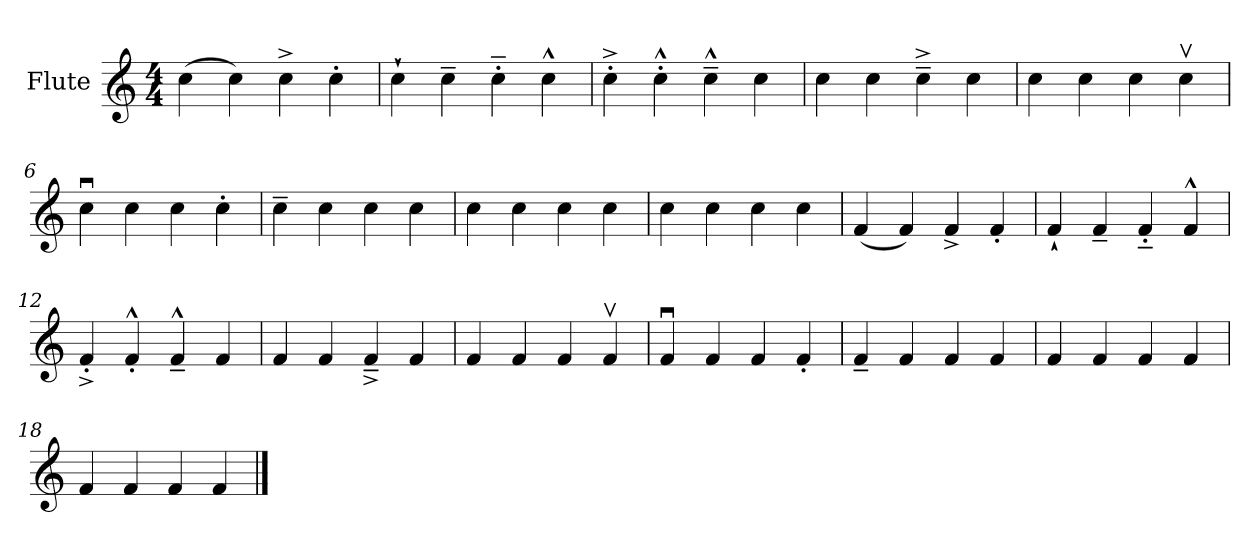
**kern
*part1
*staff1
*I"Flute
*I'Fl.
*clefG2
*k[]
*M4/4
=1
(>4cc\
4cc\)
4cc^\
4cc'\
=2
4cc`\
4cc~\
4cc'~\
4cc^^\
=3
4cc'^\
4cc'^^\
4cc~^^\
4cc\
=4
4cc\
4cc\
4cc~^\
4cc\
=5
4cc\
4cc\
4cc\
4ccv\
=6
4ccu\
4cc\
4cc\
4cc'\
!!LO:LB:g=z
=7
4cc~\
4cc\
4cc\
4cc\
=8
4cc\
4cc\
4cc\
4cc\
=9
4cc\
4cc\
4cc\
4cc\
=10
(<4f/
4f/)
4f^/
4f'/
=11
4f`/
4f~/
4f'~/
4f^^/
=12
4f'^/
4f'^^/
4f~^^/
4f/
!!LO:LB:g=z
=13
4f/
4f/
4f~^/
4f/
=14
4f/
4f/
4f/
4fv/
=15
4fu/
4f/
4f/
4f'/
=16
4f~/
4f/
4f/
4f/
=17
4f/
4f/
4f/
4f/
=18
4f/
4f/
4f/
4f/
==
*-
